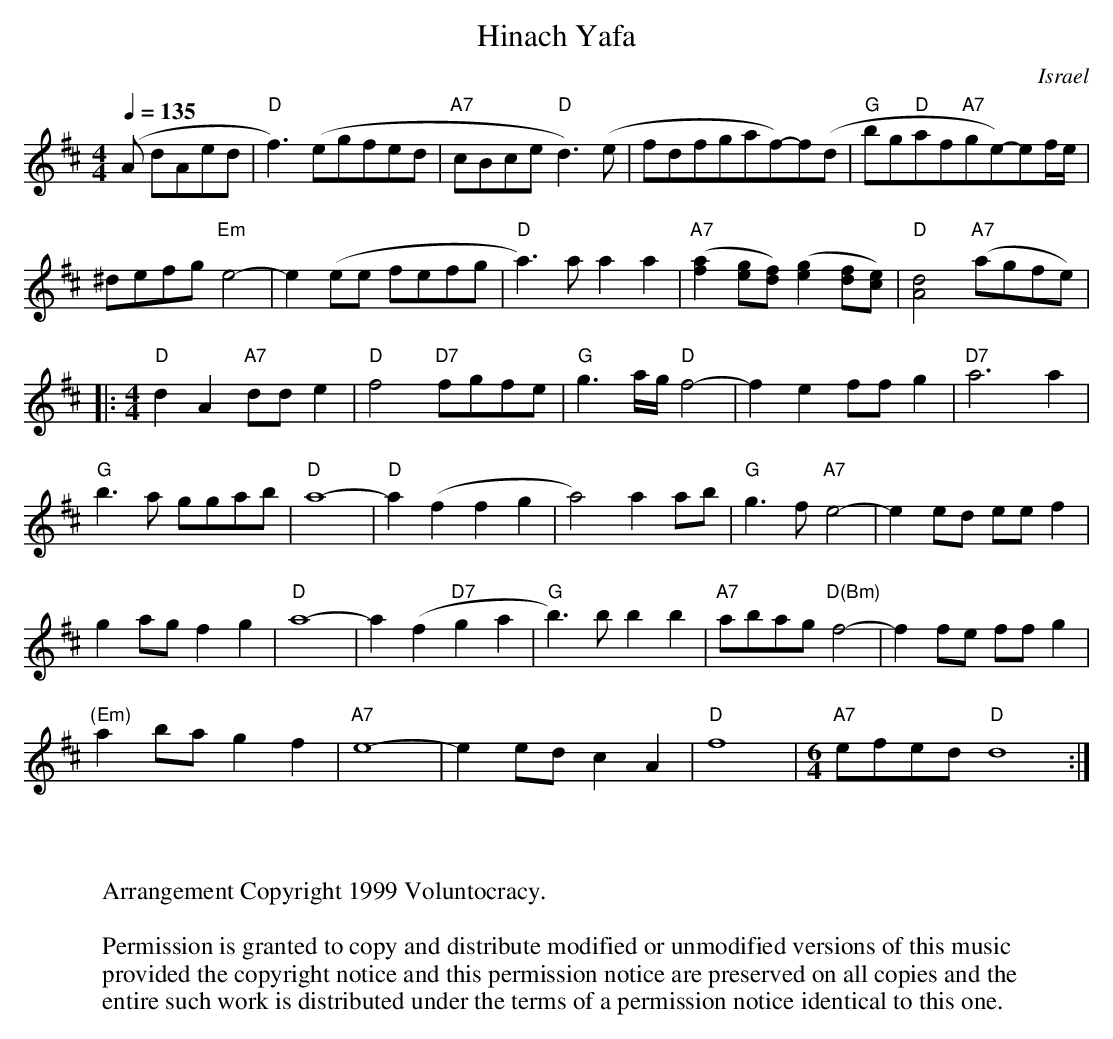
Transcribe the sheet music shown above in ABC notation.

X:1
T:Hinach Yafa
O:Israel
M:4/4
L:1/8
Q:1/4=135
K:D
(A dAed|"D"f3)(egfed|"A7"cBce"D"d3)(e|fdfgaf)-f(d|"G"bg"D"af"A7"ge-)ef/2e/2|
^defg"Em"e4-|e2 (ee fefg|"D"a3)a a2a2|\
"A7"([a2f2][ge][df])([e2g2][df][ce])|"D"[d4A4]"A7"(agfe)|
|:[M:4/4]"D"d2 A2 "A7"dd e2|"D"f4"D7"fgfe|"G"g3 a/2g/2"D"f4-|f2 e2 ff g2|"D7"a6 a2|
"G"b3 a ggab|"D"a8-|"D"a2 (f2f2g2|a4) a2 ab|"G"g3 f"A7"e4-|e2 ed ee f2|
g2 ag f2 g2|"D"a8-|a2 (f2"D7"g2a2|"G"b3)b b2 b2|"A7"abag"D(Bm)"f4-|f2 fe ff g2|
"(Em)"a2 ba g2 f2|"A7"e8-|e2 ed c2 A2|"D"f8|[M:6/4]"A7"efed"D"d8:|
W:
W:
W:Arrangement Copyright 1999 Voluntocracy.
W:
W:Permission is granted to copy and distribute modified or unmodified versions of this music
W:provided the copyright notice and this permission notice are preserved on all copies and the
W:entire such work is distributed under the terms of a permission notice identical to this one.
